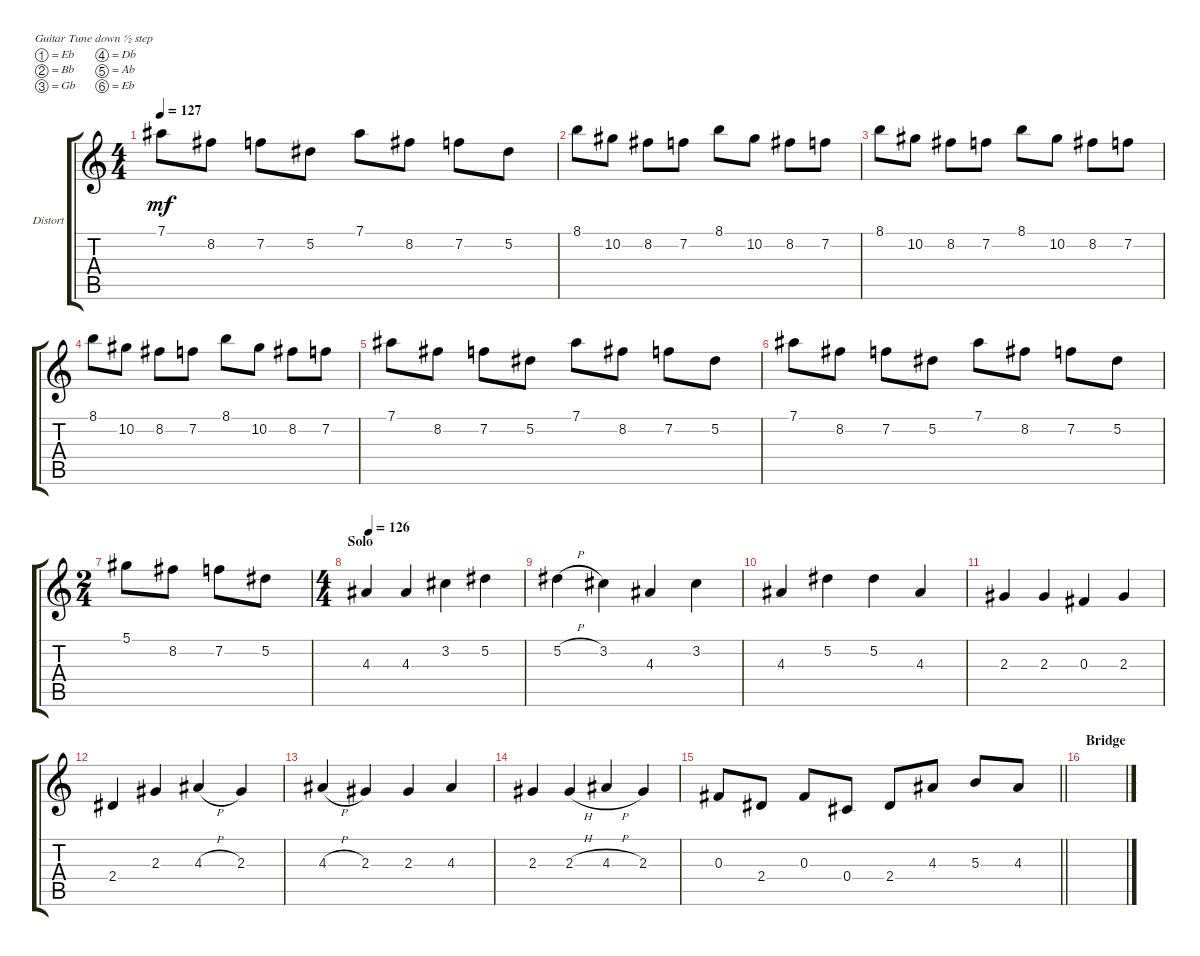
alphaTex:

\defaultSystemsLayout 4
\bracketExtendMode groupsimilarinstruments
\firstSystemTrackNameOrientation horizontal
\otherSystemsTrackNameOrientation horizontal
\chordDiagramsInScore
\track ("Distort" "Distort") {instrument distortionguitar}
\staff {score tabs}
\tuning (Eb4 Bb3 Gb3 Db3 Ab2 Eb2)
\ts (4 4)
\tempo 127
\clef g2
\ks c
7.1.8{dy mf} 8.2.8 7.2.8 5.2.8 7.1.8 8.2.8 7.2.8 5.2.8 |
8.1.8 10.2.8 8.2.8 7.2.8 8.1.8 10.2.8 8.2.8 7.2.8 |
8.1.8 10.2.8 8.2.8 7.2.8 8.1.8 10.2.8 8.2.8 7.2.8 |
8.1.8 10.2.8 8.2.8 7.2.8 8.1.8 10.2.8 8.2.8 7.2.8 |
7.1.8 8.2.8 7.2.8 5.2.8 7.1.8 8.2.8 7.2.8 5.2.8 |
7.1.8 8.2.8 7.2.8 5.2.8 7.1.8 8.2.8 7.2.8 5.2.8 |
\ts (2 4)
5.1.8 8.2.8 7.2.8 5.2.8 |
\ts (4 4)
\section ("" "Solo")
\tempo (126 0.0232558)
4.3.4 4.3.4 3.2.4 5.2.4 |
5.2{h}.4 3.2.4 4.3.4 3.2.4 |
4.3.4 5.2.4 5.2.4 4.3.4 |
2.3.4 2.3.4 0.3.4 2.3.4 |
2.4.4 2.3.4 4.3{h}.4 2.3.4 |
4.3{h}.4 2.3.4 2.3.4 4.3.4 |
2.3.4 2.3{h}.4 4.3{h}.4 2.3.4 |
\barLineRight lightlight
0.3.8 2.4.8 0.3.8 0.4.8 2.4.8 4.3.8 5.3.8 4.3.8 |
\section ("" "Bridge")
